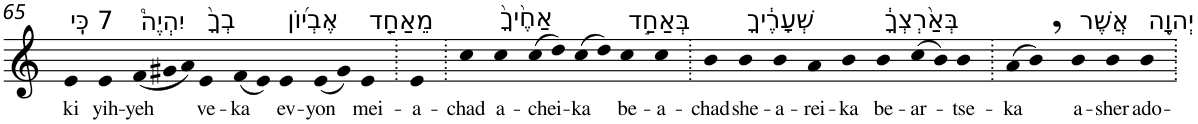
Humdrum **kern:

**kern	**text
*part1	*part1
*staff1	*staff1
*I"Piano	*
*I'Pno	*
!!LO:PB:g=z
*clefG2	*
*k[]	*
=65	=65
!LO:TX:a:t=7 כִּֽי	!
!	!LO:LY:b
4e	ki
!LO:TX:a:t=יִהְיֶה֩	!
!	!LO:LY:b
4e	yih-
!	!LO:LY:b
(12f	-yeh
12g#X	.
12a)	.
!LO:TX:a:t=בְךָ֨	!
!	!LO:LY:b
4e	ve-
!	!LO:LY:b
(8f	-ka
8e)	.
!LO:TX:a:t=אֶבְי֜וֹן	!
!	!LO:LY:b
4e	ev-
!	!LO:LY:b
(8e	-yon
8g#)	.
!LO:TX:a:t=מֵאַחַ֤ד	!
!	!LO:LY:b
4e	mei-
=66.	=66.
!	!LO:LY:b
4e	-a-
=67.	=67.
!	!LO:LY:b
4cc	-chad
!LO:TX:a:t=אַחֶ֙יךָ֙	!
!	!LO:LY:b
4cc	a-
!	!LO:LY:b
(8cc	-chei-
8dd)	.
!	!LO:LY:b
(8cc	-ka
8dd)	.
!LO:TX:a:t=בְּאַחַ֣ד	!
!	!LO:LY:b
4cc	be-
!	!LO:LY:b
4cc	-a-
=68.	=68.
!	!LO:LY:b
4b	-chad
!LO:TX:a:t=שְׁעָרֶ֔יךָ	!
!	!LO:LY:b
4b	she-
!	!LO:LY:b
4b	-a-
!	!LO:LY:b
4a	-rei-
!	!LO:LY:b
4b	-ka
!LO:TX:a:t=בְּאַ֨רְצְךָ֔	!
!	!LO:LY:b
4b	be-
!	!LO:LY:b
(8cc	-ar-
8b)	.
!	!LO:LY:b
4b	-tse-
=69.	=69.
!	!LO:LY:b
(8a	-ka
8b,)	.
!LO:TX:a:t=אֲשֶׁר	!
!	!LO:LY:b
4b	a-
!	!LO:LY:b
4b	-sher
!LO:TX:a:t=יְהוָ֥ה	!
!	!LO:LY:b
4b	ado-
=.	=.
*-	*-
